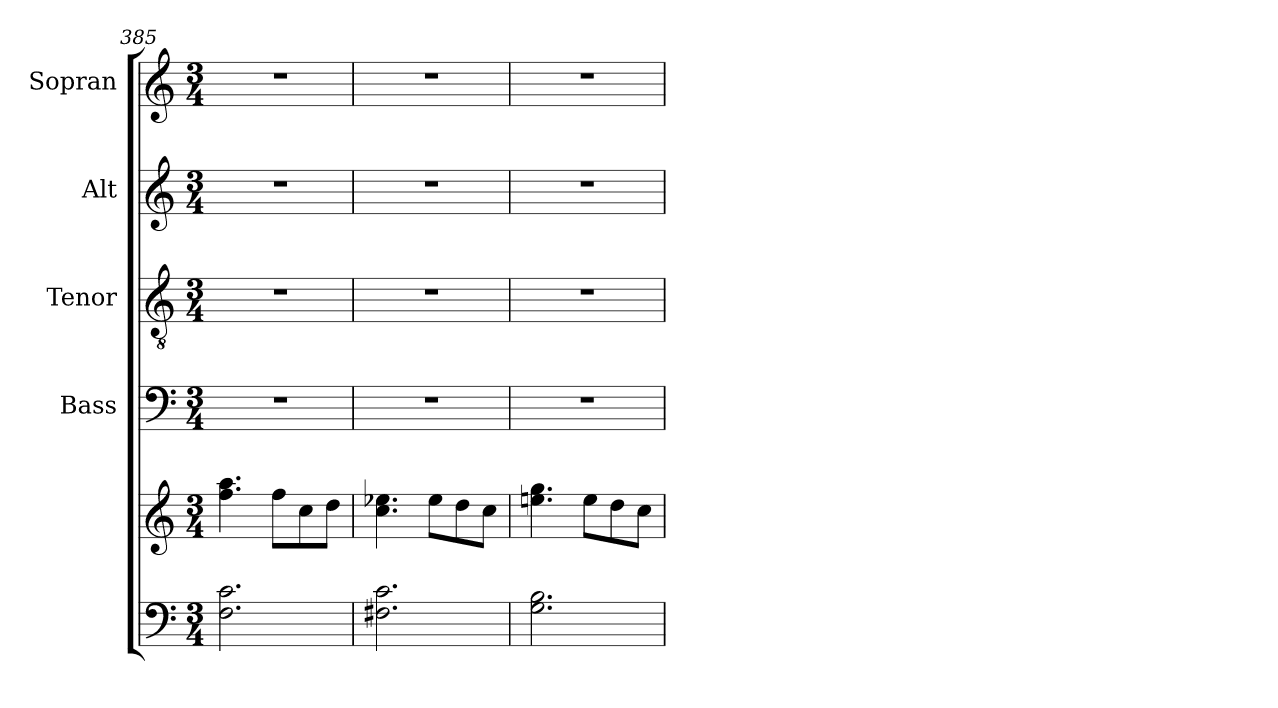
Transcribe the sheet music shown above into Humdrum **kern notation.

**kern	**kern	**kern	**kern	**kern	**kern
*part5	*part5	*part4	*part3	*part2	*part1
*staff6	*staff5	*staff4	*staff3	*staff2	*staff1
*	*	*I"Bass	*I"Tenor	*I"Alt	*I"Sopran
*	*	*I'B.	*I'T.	*I'A.	*I'S.
*clefF4	*clefG2	*clefF4	*clefGv2	*clefG2	*clefG2
*k[]	*k[]	*k[]	*k[]	*k[]	*k[]
*C:	*C:	*C:	*C:	*C:	*C:
*M3/4	*M3/4	*M3/4	*M3/4	*M3/4	*M3/4
=385	=385	=385	=385	=385	=385
2.F\ 2.c\	4.ff\ 4.aa\	2.r	2.r	2.r	2.r
.	8ff\L	.	.	.	.
.	8cc\	.	.	.	.
.	8dd\J	.	.	.	.
=386	=386	=386	=386	=386	=386
2.F#X\ 2.c\	4.cc\ 4.ee-X\	2.r	2.r	2.r	2.r
.	8ee-\L	.	.	.	.
.	8dd\	.	.	.	.
.	8cc\J	.	.	.	.
=387	=387	=387	=387	=387	=387
2.G\ 2.B\	4.een\ 4.gg\	2.r	2.r	2.r	2.r
.	8ee\L	.	.	.	.
.	8dd\	.	.	.	.
.	8cc\J	.	.	.	.
=	=	=	=	=	=
*-	*-	*-	*-	*-	*-
